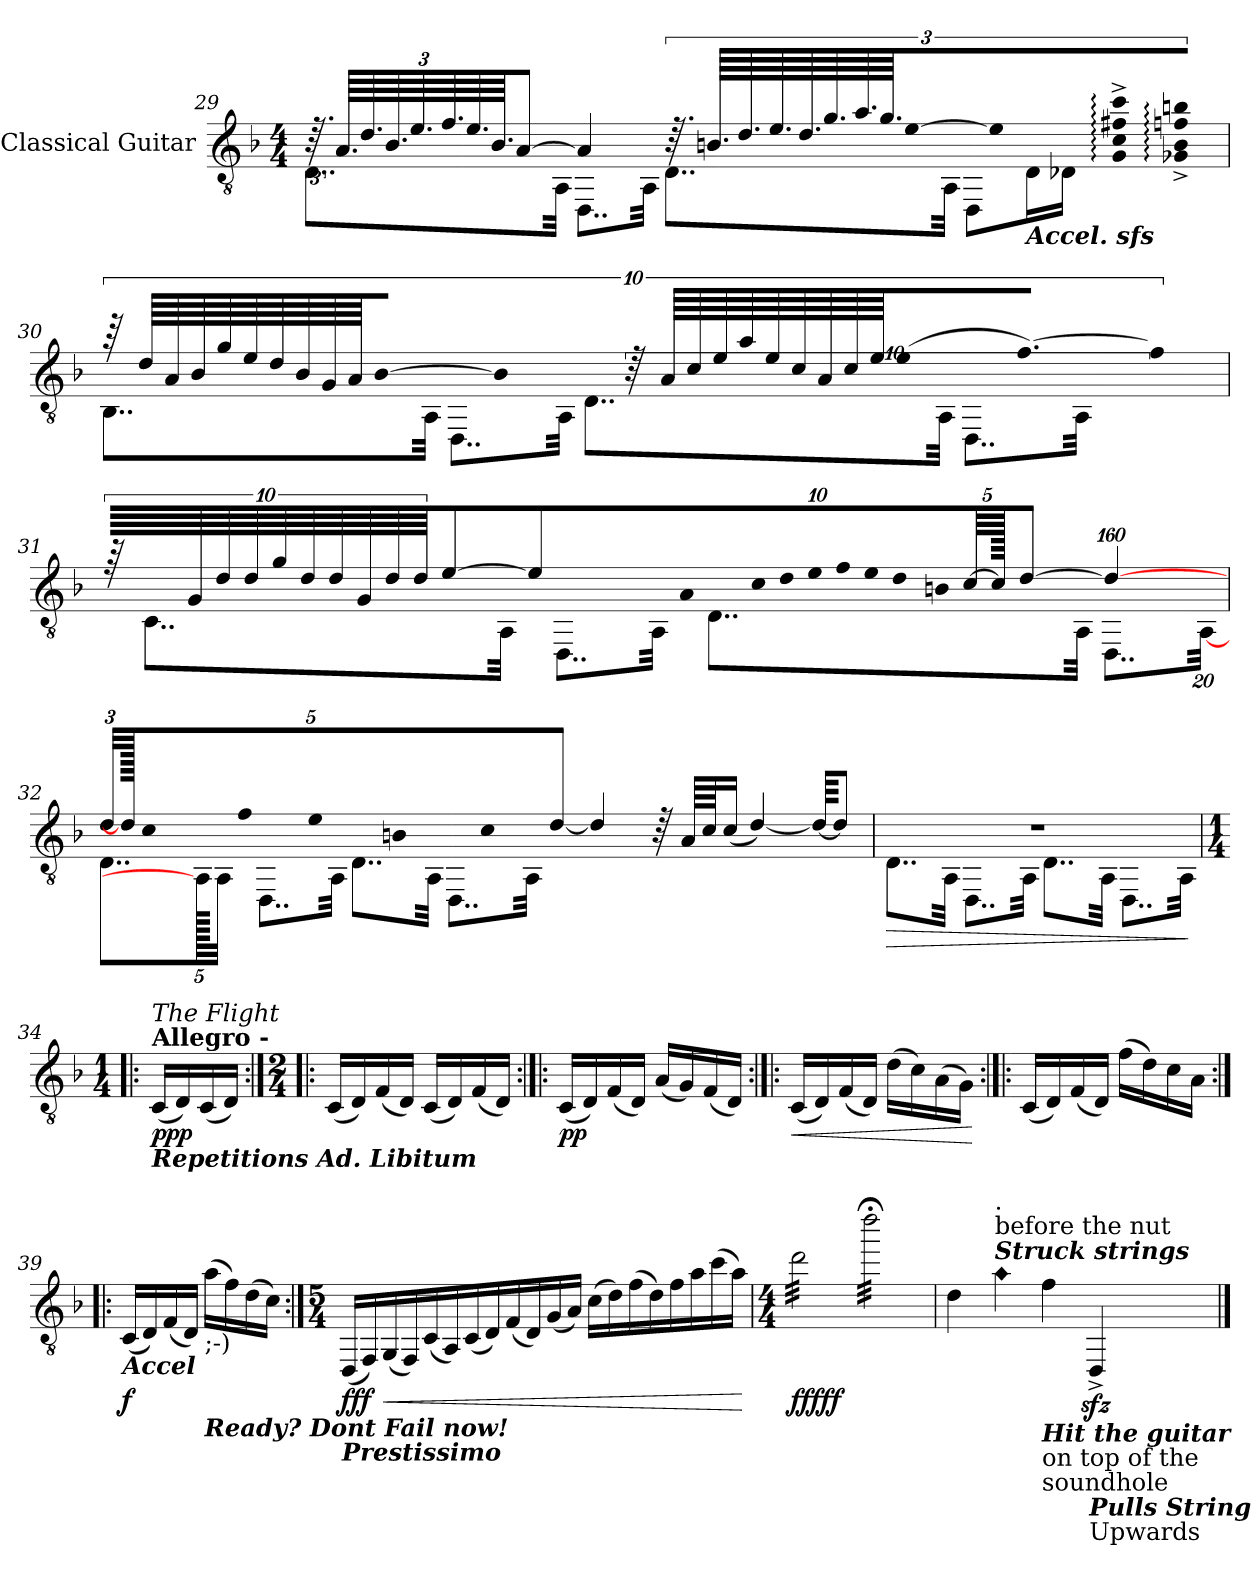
**kern	**dynam
*part1	*part1
*staff1	*staff1
*I"Classical Guitar	*
*I'Guit.	*
!!LO:LB:g=z
*clefGv2	*
*k[b-]	*
*M4/4	*
=29	=29
*^	*
96.rd	8..D\L	.
96.A/LLLL	.	.
96.d/	.	.
96.B-/	.	.
96.e/	.	.
96.f/	.	.
96.e/	.	.
96.B-/JJJ	.	.
[8A/J	.	.
.	32AA\Jkk	.
4A/]	8..DD\L	.
.	32AA\Jkk	.
96.rd	8..D\L	.
96.Bn/LLLL	.	.
96.d/	.	.
96.e/	.	.
96.d/	.	.
96.g/	.	.
96.a/	.	.
96.g/JJJ	.	.
[8e/	.	.
.	32AA\Jkk	.
8e/]	8DD\L	.
!LO:TX:b:Bi:t=Accel. sfs	!	!
16G/:^ 16c/:^ 16f#X/:^ 16cc/:^L	16D\L	.
16G-X/:^ 16B/:^ 16fn/:^ 16bn/:^JJ	16D-X\JJ	.
!!LO:LB:g=z	!!
=30	=30	=30
80r	8..BB-\L	.
80d/LL	.	.
80A/	.	.
80B-/	.	.
80g/	.	.
80e/	.	.
80d/	.	.
80B-/	.	.
80G/	.	.
80A/J	.	.
[8B-/J	.	.
.	32AA\Jkk	.
4B-/]	8..DD\L	.
.	32AA\Jkk	.
80rd	8..D\L	.
80A/LL	.	.
80c/	.	.
80e/	.	.
80a/	.	.
80e/	.	.
80c/	.	.
80A/	.	.
80c/	.	.
80e/	.	.
(>32e/K	.	.
[16.f/JJ)	.	.
.	32AA\Jkk	.
4f/]	8..DD\L	.
.	32AA\Jkk	.
!!LO:LB:g=z	!!
=31	=31	=31
80r	640ryy	.
.	8..C\L	.
80G/LL	.	.
80d/	.	.
80d/	.	.
80g/	.	.
80d/	.	.
80d/	.	.
80G/	.	.
80d/	.	.
80d/J	.	.
[8e/J	.	.
.	32AA\Jkk	.
4e/]	.	.
.	8..DD\L	.
.	32AA\Jkk	.
*Xbrackettup	*	*
!LO:N:vis=64	!	!
640%9A/LLLL	.	.
.	8..D\L	.
!LO:N:vis=64	!	!
640%9c/	.	.
!LO:N:vis=64	!	!
640%9d/	.	.
!LO:N:vis=64	!	!
640%9e/	.	.
!LO:N:vis=64	!	!
640%9f/	.	.
!LO:N:vis=64	!	!
640%9e/	.	.
!LO:N:vis=64	!	!
640%9d/	.	.
!LO:N:vis=64	!	!
640%9Bn/	.	.
[80c/JJJ	.	.
640c/JJJ]	.	.
[8d/J	.	.
.	32AA\Jkk	.
640%159d/_	8..DD\L	.
.	[640%19AA\Jkk	.
!!LO:LB:g=z	!!
=32	=32	=32
48d/LLL	8..D\L	.
640d/]	.	.
48c/	.	.
48f/	.	.
48e/	.	.
48Bn/	.	.
48c/JJ	.	.
[8d/J	.	.
.	640AA\Jkk]	.
.	32AA\Jkk	.
4d/]	8..DD\L	.
.	32AA\Jkk	.
64rd	8..D\L	.
64A/LLLL	.	.
64c/JJ	.	.
(>16c/JJ	.	.
[4d/)	.	.
.	32AA\Jkk	.
.	8..DD\L	.
64d/KKKL_	.	.
8d/J]	.	.
.	32AA\Jkk	.
=33	=33	=33
!	!	!LO:HP:b
1r	8..D\L	>
.	32AA\Jkk	.
.	8..DD\L	.
.	32AA\Jkk	.
.	8..D\L	.
.	32AA\Jkk	.
.	8..DD\L	.
.	32AA\Jkk	.
*v	*v	*
.	]
!!LO:LB:g=z
=34!|:	=34!|:
*M1/4	*
*MM120	*
!LO:TX:a:B:t=Allegro -	!
!LO:TX:a:i:t=The Flight	!
!LO:TX:b:Bi:t=Repetitions  Ad. Libitum	!
!	!LO:DY:b
(<16C/LL	ppp
16D/)	.
(<16C/	.
16D/JJ)	.
=35:|!|:	=35:|!|:
*M2/4	*
(<16C/LL	.
16D/)	.
(<16F/	.
16D/JJ)	.
(<16C/LL	.
16D/)	.
(<16F/	.
16D/JJ)	.
=36:|!|:	=36:|!|:
!	!LO:DY:b
(<16C/LL	pp
16D/)	.
(<16F/	.
16D/JJ)	.
(<16A/LL	.
16G/)	.
(<16F/	.
16D/JJ)	.
!!LO:LB:g=z
=37:|!|:	=37:|!|:
!	!LO:HP:b
(<16C/LL	<
16D/)	.
(<16F/	.
16D/JJ)	.
(>16d\LL	.
16c\)	.
(>16A\	.
16G\JJ)	.
.	[
=38:|!|:	=38:|!|:
(<16C/LL	.
16D/)	.
(<16F/	.
16D/JJ)	.
(>16f\LL	.
16d\)	.
16c\	.
16A\JJ	.
=39:|!|:	=39:|!|:
!LO:TX:b:Bi:t=Accel	!
!LO:TX:b:t=.	!
!	!LO:DY:b
(<16C/LL	f
16D/)	.
(<16F/	.
16D/JJ)	.
!LO:TX:b:Bi:t=Ready? Dont Fail now!	!
!LO:TX:b:t=;-)	!
(>16a\LL	.
16f\)	.
(>16d\	.
16c\JJ)	.
!!LO:LB:g=z
=40:|!	=40:|!
*M5/4	*
!LO:TX:b:Bi:t=Prestissimo	!
!	!LO:DY:b
(<16DD/LL	fff
16FF/)	.
!	!LO:HP:b
(<16GG/	<
16FF/)	.
(<16C/	.
16AA/)	.
(<16C/	.
16D/)	.
(<16F/	.
16D/)	.
(<16G/	.
16A/JJ)	.
(>16c\LL	.
16d\)	.
(>16f\	.
16d\)	.
16f\	.
16a\	.
(>16cc\	.
16a\JJ)	.
.	[
=41	=41
*M4/4	*
!LO:TX:a:Bi:t=Slow glisando/Fast tremolo	!
!	!LO:DY:b
*tremolo	*
32dd\LLL	fffff
32dd\	.
32dd\	.
32dd\	.
32dd\	.
32dd\	.
32dd\	.
32dd\	.
32dd\	.
32dd\	.
32dd\	.
32dd\	.
32dd\	.
32dd\	.
32dd\	.
32dd\JJJ	.
32ddd;<\LLL	.
32ddd;<\	.
32ddd;<\	.
32ddd;<\	.
32ddd;<\	.
32ddd;<\	.
32ddd;<\	.
32ddd;<\	.
32ddd;<\	.
32ddd;<\	.
32ddd;<\	.
32ddd;<\	.
32ddd;<\	.
32ddd;<\	.
32ddd;<\	.
32ddd;<\JJJ	.
*Xtremolo	*
=42	=42
4d\	.
!LO:TX:a:Bi:t=Struck strings	!
!LO:TX:a:t=before the nut	!
!LO:TX:a:t=.	!
!LO:N:head=diamond	!
4a\	.
!LO:TX:b:Bi:t=Hit the guitar	!
!LO:TX:b:t=on top of the	!
!LO:TX:b:t=soundhole	!
4f\	.
!LO:TX:b:Bi:t=Pulls String	!
!LO:TX:b:t=Upwards	!
4DDzz<^/	.
==	==
*-	*-
